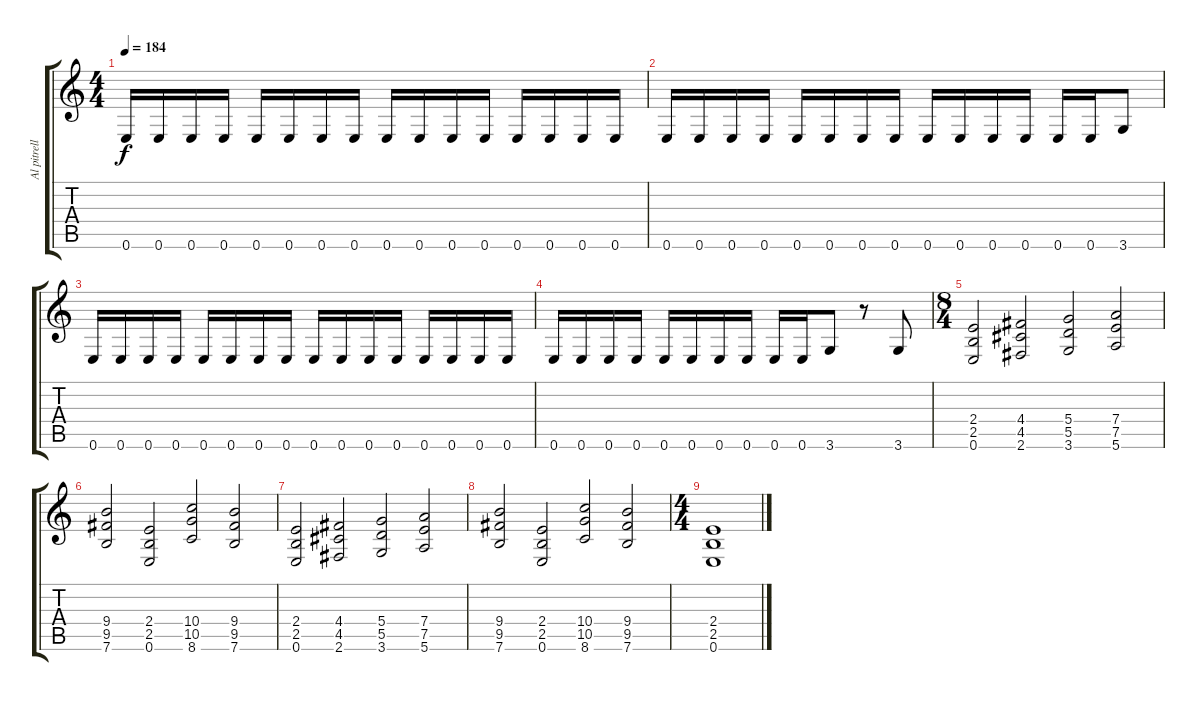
\track ("Al pitrelli" "Al pitrell") {instrument distortionguitar}
\staff {score tabs}
\tuning (E4 B3 G3 D3 A2 E2) {hide}
\ts (4 4)
\tempo 184
\clef g2
\ks c
0.6.16{dy f} 0.6.16 0.6.16 0.6.16 0.6.16 0.6.16 0.6.16 0.6.16 0.6.16 0.6.16 0.6.16 0.6.16 0.6.16 0.6.16 0.6.16 0.6.16 |
0.6.16 0.6.16 0.6.16 0.6.16 0.6.16 0.6.16 0.6.16 0.6.16 0.6.16 0.6.16 0.6.16 0.6.16 0.6.16 0.6.16 3.6.8 |
0.6.16 0.6.16 0.6.16 0.6.16 0.6.16 0.6.16 0.6.16 0.6.16 0.6.16 0.6.16 0.6.16 0.6.16 0.6.16 0.6.16 0.6.16 0.6.16 |
0.6.16 0.6.16 0.6.16 0.6.16 0.6.16 0.6.16 0.6.16 0.6.16 0.6.16 0.6.16 3.6.8 r.8 3.6.8 |
\ts (8 4)
(2.4 2.5 0.6).2 (4.4 4.5 2.6).2 (5.4 5.5 3.6).2 (7.4 7.5 5.6).2 |
(9.4 9.5 7.6).2 (2.4 2.5 0.6).2 (10.4 10.5 8.6).2 (9.4 9.5 7.6).2 |
(2.4 2.5 0.6).2 (4.4 4.5 2.6).2 (5.4 5.5 3.6).2 (7.4 7.5 5.6).2 |
(9.4 9.5 7.6).2 (2.4 2.5 0.6).2 (10.4 10.5 8.6).2 (9.4 9.5 7.6).2 |
\ts (4 4)
(2.4 2.5 0.6).1
